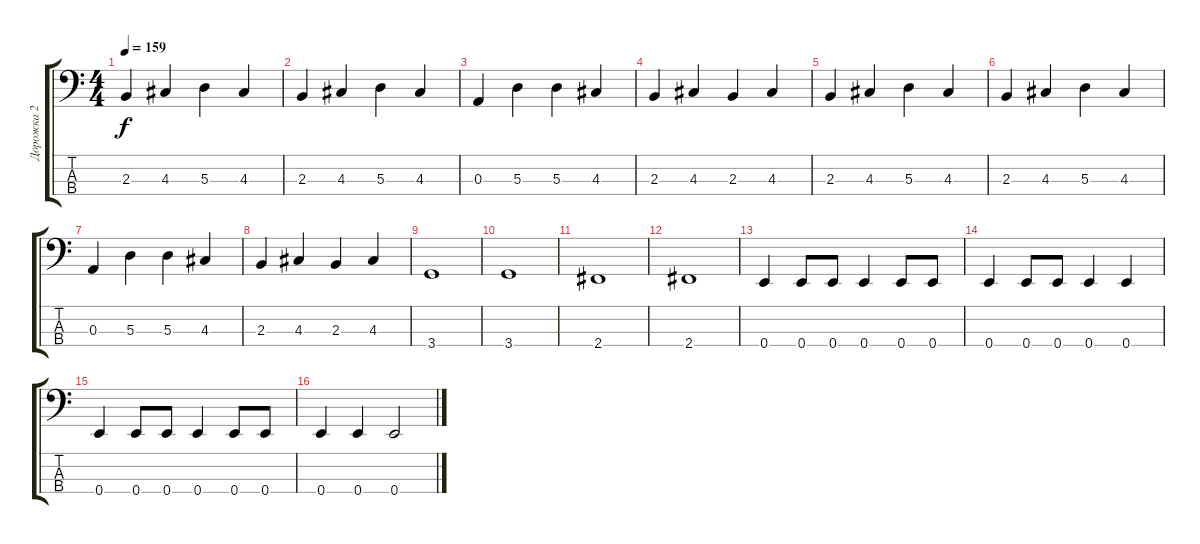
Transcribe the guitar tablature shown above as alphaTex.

\track ("Дорожка 2" "Дорожка 2") {instrument electricbassfinger}
\staff {score tabs}
\tuning (G2 D2 A1 E1) {hide}
\ts (4 4)
\tempo 159
\clef f4
\ks c
2.3.4{dy f} 4.3.4 5.3.4 4.3.4 |
2.3.4 4.3.4 5.3.4 4.3.4 |
0.3.4 5.3.4 5.3.4 4.3.4 |
2.3.4 4.3.4 2.3.4 4.3.4 |
2.3.4 4.3.4 5.3.4 4.3.4 |
2.3.4 4.3.4 5.3.4 4.3.4 |
0.3.4 5.3.4 5.3.4 4.3.4 |
2.3.4 4.3.4 2.3.4 4.3.4 |
3.4.1 |
3.4.1 |
2.4.1 |
2.4.1 |
0.4.4 0.4.8 0.4.8 0.4.4 0.4.8 0.4.8 |
0.4.4 0.4.8 0.4.8 0.4.4 0.4.4 |
0.4.4 0.4.8 0.4.8 0.4.4 0.4.8 0.4.8 |
0.4.4 0.4.4 0.4.2
